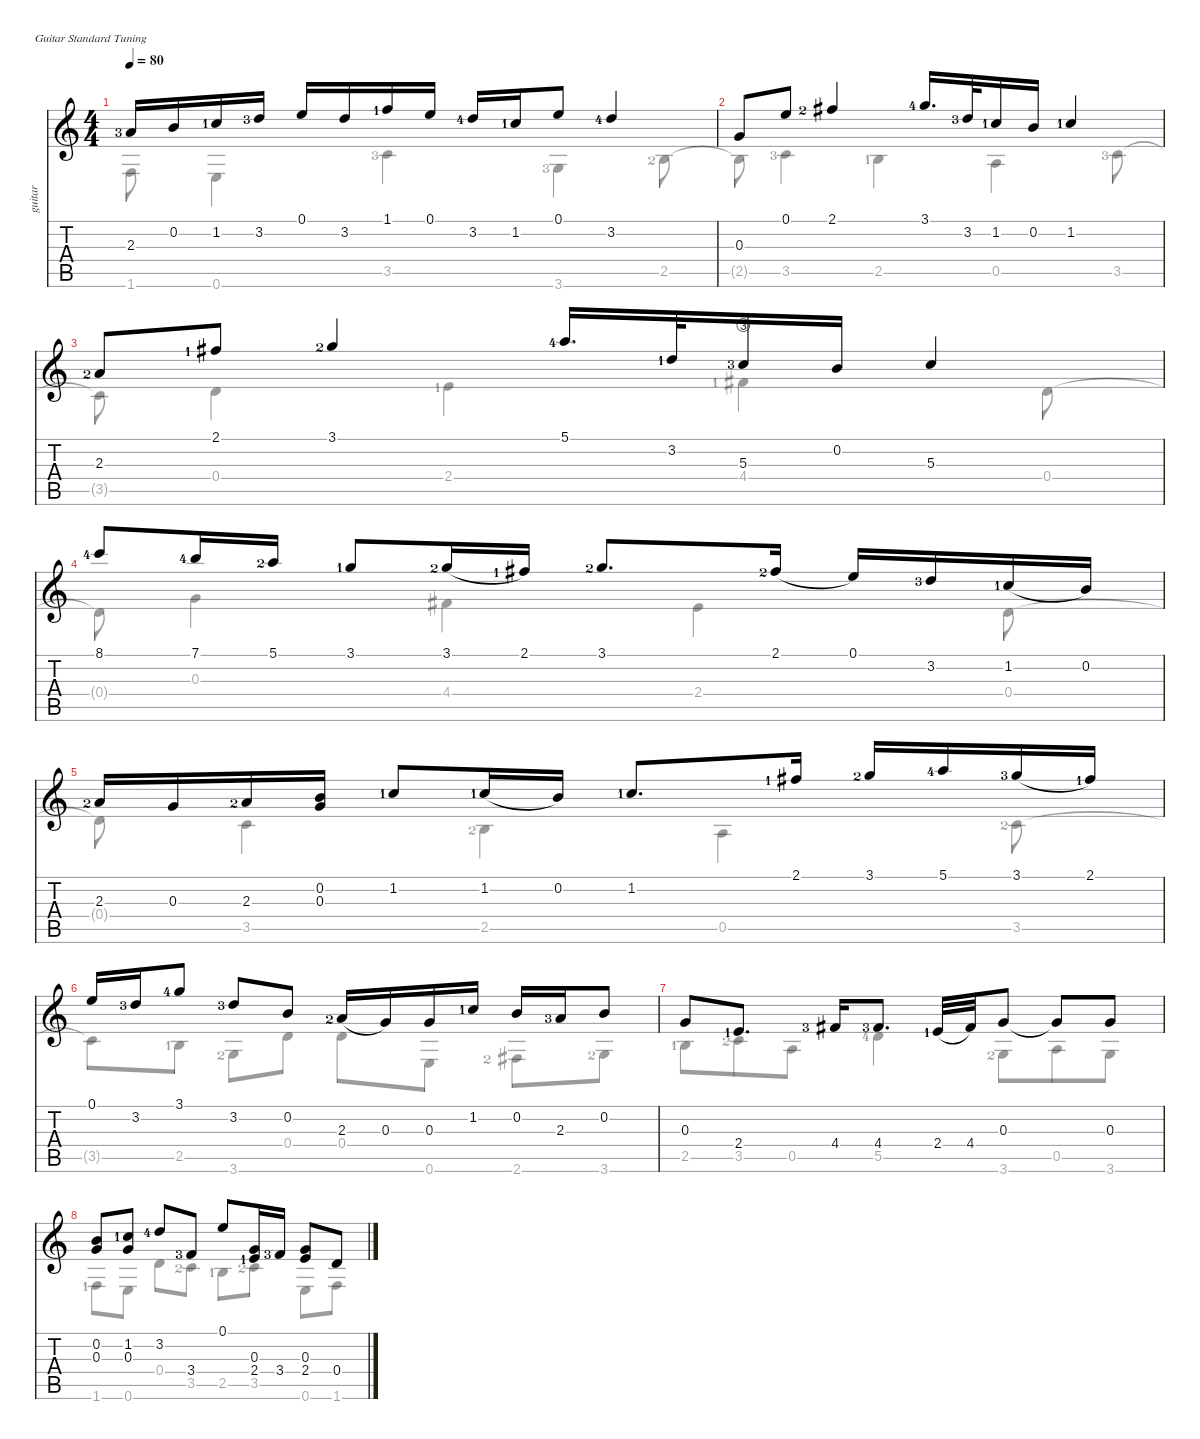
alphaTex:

\defaultSystemsLayout 4
\hideDynamics
\bracketExtendMode nobrackets
\otherSystemsTrackNameOrientation horizontal
\track ("Nylon Guitar" "guitar") {instrument acousticguitarnylon}
\staff {score tabs}
\tuning (E4 B3 G3 D3 A2 E2)
\voice
\ts (4 4)
\tempo 80
\clef g2
\ks c
2.3{lf 4}.16{dy mf beam Up} 0.2.16{beam Up} 1.2{lf 2}.16{beam Up} 3.2{lf 4}.16{beam Up} 0.1.16{beam Up} 3.2.16{beam Up} 1.1{lf 2}.16{beam Up} 0.1.16{beam Up} 3.2{lf 5}.16{beam Up} 1.2{lf 2}.16{beam Up} 0.1.8{beam Up} 3.2{lf 5}.4{beam Up} |
0.3.8{beam Up} 0.1.8{beam Up} 2.1{lf 3 acc #}.4{beam Up} 3.1{lf 5}.16{d beam Up} 3.2{lf 4}.32{beam Up} 1.2{lf 2}.16{beam Up} 0.2.16{beam Up} 1.2{lf 2}.4{beam Up} |
2.3{lf 3}.8{beam Up} 2.1{lf 2 acc #}.8{beam Up} 3.1{lf 3}.4{beam Up} 5.1{lf 5}.16{d beam Up} 3.2{lf 2}.32{beam Up} 5.3{string lf 4}.16{beam Up} 0.2.16{beam Up} 5.3.4{beam Up} |
8.1{lf 5}.8{beam Up} 7.1{lf 5}.16{beam Up} 5.1{lf 3}.16{beam Up} 3.1{lf 2}.8{beam Up} 3.1{lf 3}.16{legatoorigin beam Up} 2.1{lf 2 acc #}.16{beam Up} 3.1{lf 3}.8{d beam Up} 2.1{lf 3 acc #}.16{legatoorigin beam Up} 0.1.16{beam Up} 3.2{lf 4}.16{beam Up} 1.2{lf 2}.16{legatoorigin beam Up} 0.2.16{beam Up} |
2.3{lf 3}.16{beam Up} 0.3.16{beam Up} 2.3{lf 3}.16{beam Up} (0.2 0.3).16{beam Up} 1.2{lf 2}.8{beam Up} 1.2{lf 2}.16{legatoorigin beam Up} 0.2.16{beam Up} 1.2{lf 2}.8{d beam Up} 2.1{lf 2 acc #}.16{beam Up} 3.1{lf 3}.16{beam Up} 5.1{lf 5}.16{beam Up} 3.1{lf 4}.16{legatoorigin beam Up} 2.1{lf 2 acc #}.16{beam Up} |
0.1.16{beam Up} 3.2{lf 4}.16{beam Up} 3.1{lf 5}.8{beam Up} 3.2{lf 4}.8{beam Up} 0.2.8{beam Up} 2.3{lf 3}.16{legatoorigin beam Up} 0.3.16{beam Up} 0.3.16{beam Up} 1.2{lf 2}.16{beam Up} 0.2.16{beam Up} 2.3{lf 4}.16{beam Up} 0.2.8{beam Up} |
0.3.8{beam Up} 2.4{lf 2}.8{d beam Up} 4.4{lf 4 acc #}.16{beam Up} 4.4{lf 4 acc #}.8{d beam Up} 2.4{lf 2}.32{legatoorigin beam Up} 4.4{acc #}.32{beam Up} 0.3.8{beam Up} 0.3{t}.8{beam Up} 0.3.8{beam Up} |
(0.2 0.3).8{beam Up} (1.2{lf 2} 0.3).8{beam Up} 3.2{lf 5}.8{beam Up} 3.4{lf 4}.8{beam Up} 0.1.8{beam Up} (0.3 2.4{lf 2}).16{beam Up} 3.4{lf 4}.16{beam Up} (0.3 2.4).8{beam Up} 0.4.8{beam Up}
\voice
\clef g2
\ottava regular
\simile none
\ks c
1.6{t}.8{dy mf beam Down} 0.6.4{beam Down} 3.5{lf 4}.4{beam Down} 3.6{lf 4}.4{beam Down} 2.5{lf 3}.8{beam Down} |
2.5{t}.8{beam Down} 3.5{lf 4}.4{beam Down} 2.5{lf 2}.4{beam Down} 0.5.4{beam Down} 3.5{lf 4}.8{beam Down} |
3.5{t}.8{beam Down} 0.4.4{beam Down} 2.4{lf 2}.4{beam Down} 4.4{lf 2 acc #}.4{beam Down} 0.4.8{beam Down} |
0.4{t}.8{beam Down} 0.3.4{beam Down} 4.4{acc #}.4{beam Down} 2.4.4{beam Down} 0.4.8{beam Down} |
0.4{t}.8{beam Down} 3.5.4{beam Down} 2.5{lf 3}.4{beam Down} 0.5.4{beam Down} 3.5{lf 3}.8{beam Down} |
3.5{t}.8{beam Down} 2.5{lf 2}.8{beam Down} 3.6{lf 3}.8{beam Down} 0.4.8{beam Down} 0.4.8{beam Down} 0.6.8{beam Down} 2.6{lf 3 acc #}.8{beam Down} 3.6{lf 3}.8{beam Down} |
2.5{lf 2}.8{beam Down beam merge} 3.5{lf 3}.8{beam Down beam merge} 0.5.8{beam Down} 5.5{lf 5}.4{beam Down} 3.6{lf 3}.8{beam Down beam merge} 0.5.8{beam Down beam merge} 3.6.8{beam Down} |
1.6{lf 2}.8{beam Down} 0.6.8{beam Down} 0.4.8{beam Down} 3.5{lf 3}.8{beam Down} 2.5{lf 2}.8{beam Down} 3.5{lf 3}.8{beam Down} 0.6.8{beam Down} 1.6.8{beam Down}
